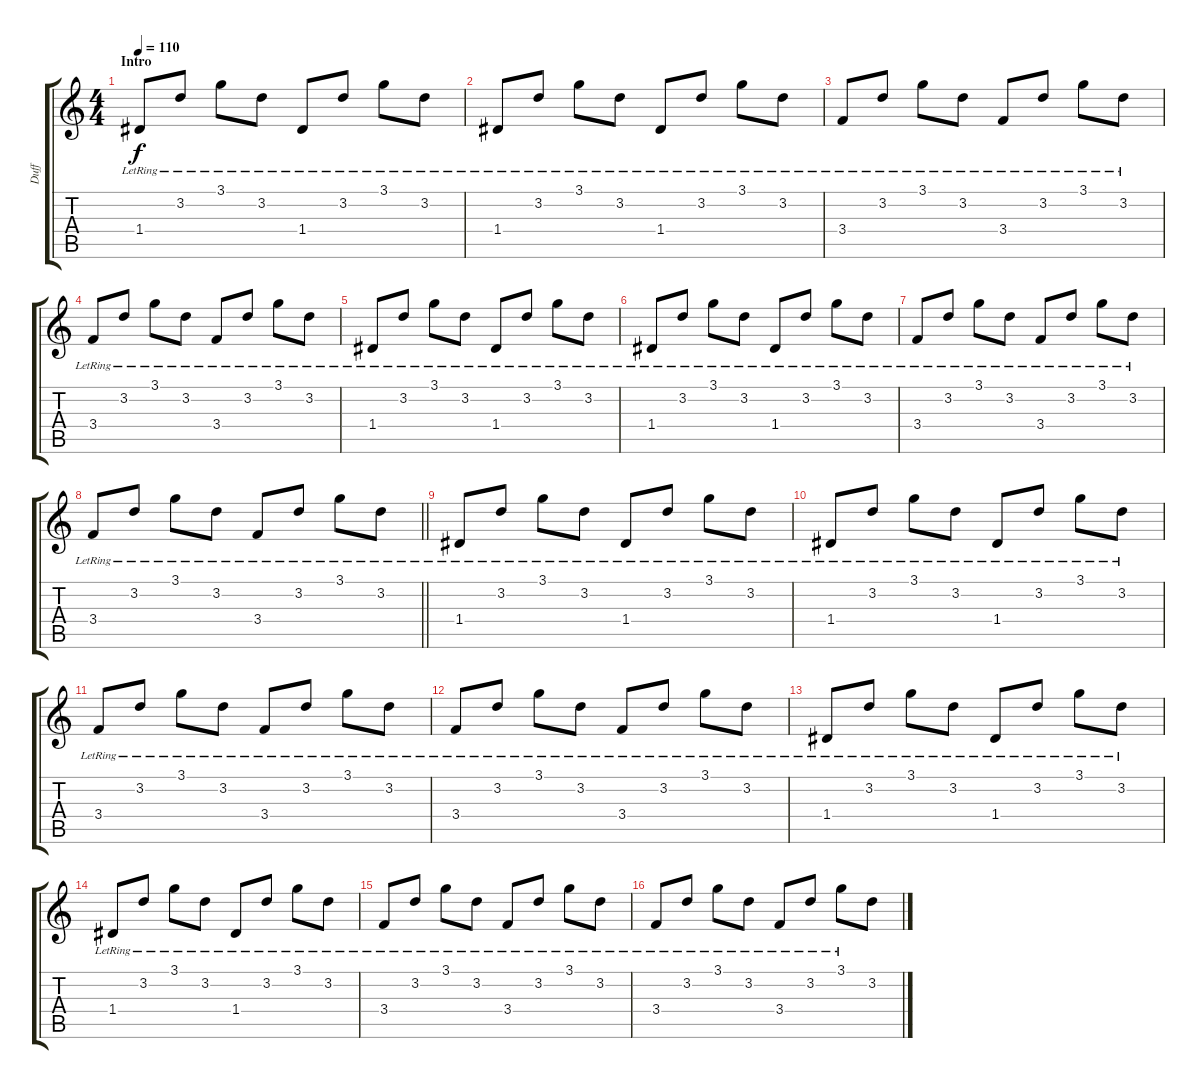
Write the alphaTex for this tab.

\track ("Duff" "Duff") {instrument overdrivenguitar}
\staff {score tabs}
\tuning (E4 B3 G3 D3 A2 E2) {hide}
\ts (4 4)
\section ("" "Intro")
\tempo 110
\clef g2
\ks c
1.4{lr}.8{dy f instrument electricguitarjazz} 3.2{lr}.8 3.1{lr}.8 3.2{lr}.8 1.4{lr}.8 3.2{lr}.8 3.1{lr}.8 3.2{lr}.8 |
1.4{lr}.8 3.2{lr}.8 3.1{lr}.8 3.2{lr}.8 1.4{lr}.8 3.2{lr}.8 3.1{lr}.8 3.2{lr}.8 |
3.4{lr}.8 3.2{lr}.8 3.1{lr}.8 3.2{lr}.8 3.4{lr}.8 3.2{lr}.8 3.1{lr}.8 3.2{lr}.8 |
3.4{lr}.8 3.2{lr}.8 3.1{lr}.8 3.2{lr}.8 3.4{lr}.8 3.2{lr}.8 3.1{lr}.8 3.2{lr}.8 |
1.4{lr}.8 3.2{lr}.8 3.1{lr}.8 3.2{lr}.8 1.4{lr}.8 3.2{lr}.8 3.1{lr}.8 3.2{lr}.8 |
1.4{lr}.8 3.2{lr}.8 3.1{lr}.8 3.2{lr}.8 1.4{lr}.8 3.2{lr}.8 3.1{lr}.8 3.2{lr}.8 |
3.4{lr}.8 3.2{lr}.8 3.1{lr}.8 3.2{lr}.8 3.4{lr}.8 3.2{lr}.8 3.1{lr}.8 3.2{lr}.8 |
\barLineRight lightlight
3.4{lr}.8 3.2{lr}.8 3.1{lr}.8 3.2{lr}.8 3.4{lr}.8 3.2{lr}.8 3.1{lr}.8 3.2{lr}.8 |
1.4{lr}.8 3.2{lr}.8 3.1{lr}.8 3.2{lr}.8 1.4{lr}.8 3.2{lr}.8 3.1{lr}.8 3.2{lr}.8 |
1.4{lr}.8 3.2{lr}.8 3.1{lr}.8 3.2{lr}.8 1.4{lr}.8 3.2{lr}.8 3.1{lr}.8 3.2{lr}.8 |
3.4{lr}.8 3.2{lr}.8 3.1{lr}.8 3.2{lr}.8 3.4{lr}.8 3.2{lr}.8 3.1{lr}.8 3.2{lr}.8 |
3.4{lr}.8 3.2{lr}.8 3.1{lr}.8 3.2{lr}.8 3.4{lr}.8 3.2{lr}.8 3.1{lr}.8 3.2{lr}.8 |
1.4{lr}.8 3.2{lr}.8 3.1{lr}.8 3.2{lr}.8 1.4{lr}.8 3.2{lr}.8 3.1{lr}.8 3.2{lr}.8 |
1.4{lr}.8 3.2{lr}.8 3.1{lr}.8 3.2{lr}.8 1.4{lr}.8 3.2{lr}.8 3.1{lr}.8 3.2{lr}.8 |
3.4{lr}.8 3.2{lr}.8 3.1{lr}.8 3.2{lr}.8 3.4{lr}.8 3.2{lr}.8 3.1{lr}.8 3.2{lr}.8 |
3.4{lr}.8 3.2{lr}.8 3.1{lr}.8 3.2{lr}.8 3.4{lr}.8 3.2{lr}.8 3.1{lr}.8 3.2.8
